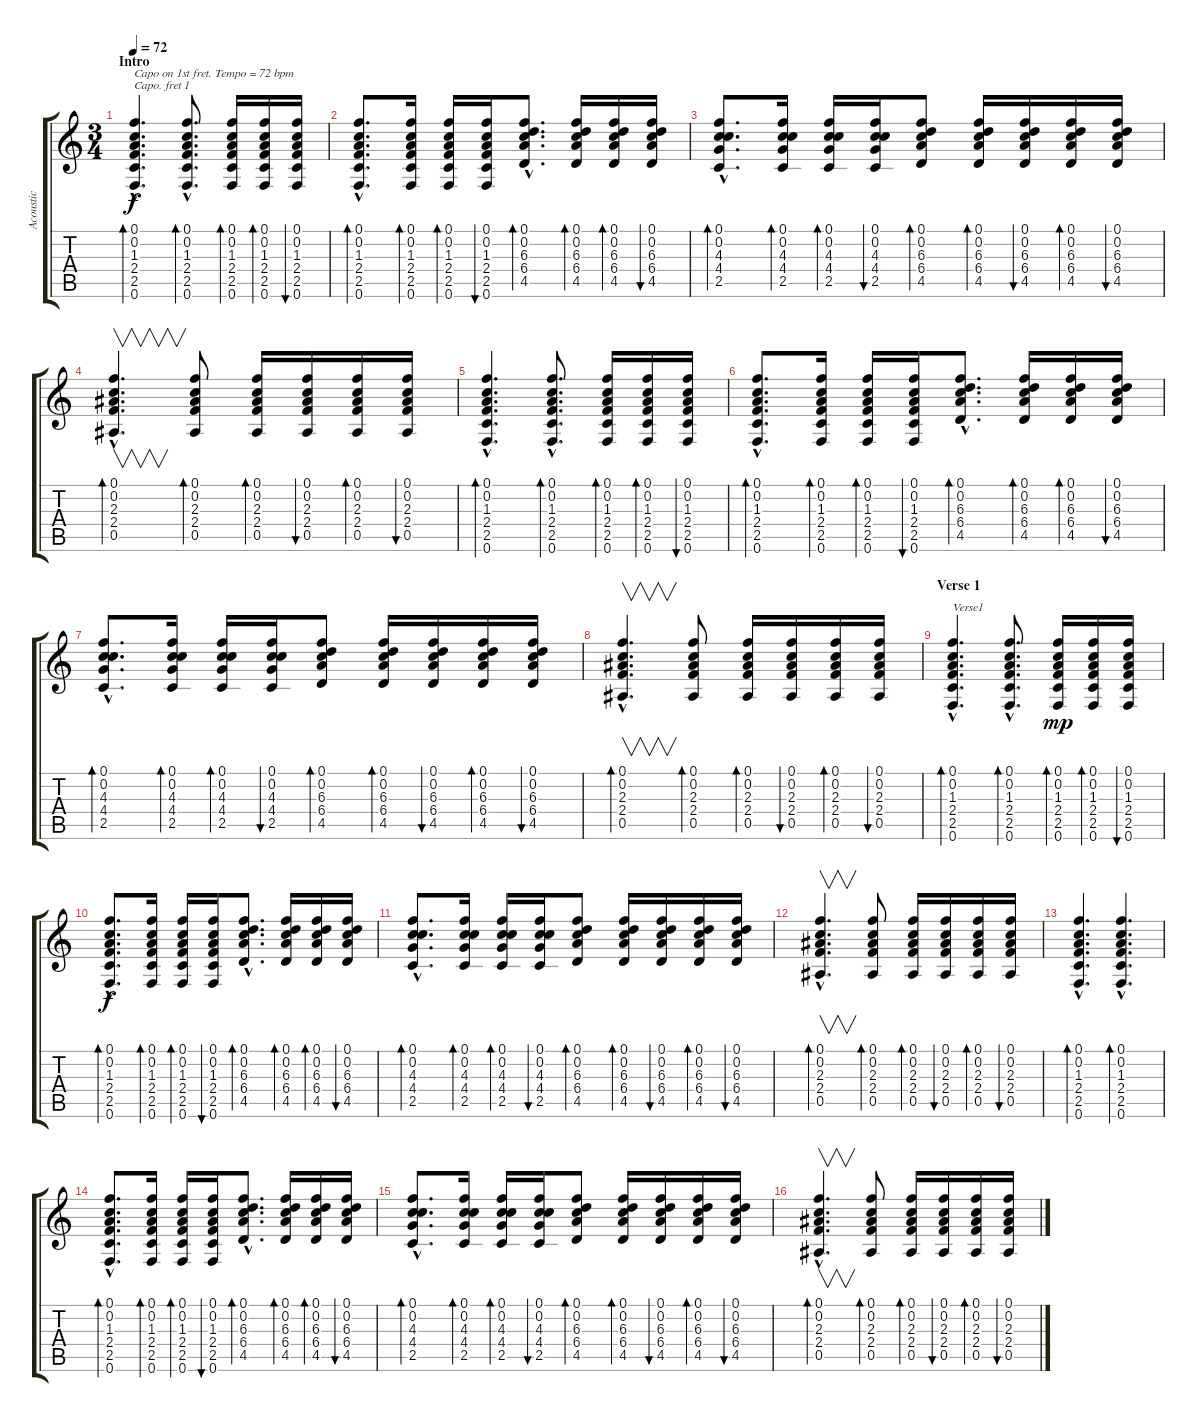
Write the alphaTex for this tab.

\track ("Acoustic" "Acoustic") {instrument electricguitarclean}
\staff {score tabs}
\capo 1
\tuning (E4 B3 G3 D3 A2 E2) {hide}
\ts (3 4)
\section ("" "Intro")
\tempo 72
\clef g2
\ks c
(0.1{hac} 0.2{hac} 1.3{hac} 2.4{hac} 2.5{hac} 0.6{hac}).4{d bd 60 txt "Capo on 1st fret. Tempo = 72 bpm" dy f instrument electricguitarclean} (0.1{hac} 0.2{hac} 1.3{hac} 2.4{hac} 2.5{hac} 0.6{hac}).8{d bd 60} (0.1 0.2 1.3 2.4 2.5 0.6).16{bd 30} (0.1 0.2 1.3 2.4 2.5 0.6).16{bd 30} (0.1 0.2 1.3 2.4 2.5 0.6).16{bu 30} |
(0.1{hac} 0.2{hac} 1.3{hac} 2.4{hac} 2.5{hac} 0.6{hac}).8{d bd 30} (0.1 0.2 1.3 2.4 2.5 0.6).16{bd 30} (0.1 0.2 1.3 2.4 2.5 0.6).16{bd 30} (0.1 0.2 1.3 2.4 2.5 0.6).16{bu 30} (0.1{hac} 0.2{hac} 6.3{hac} 6.4{hac} 4.5{hac}).8{d bd 30} (0.1 0.2 6.3 6.4 4.5).16{bd 30} (0.1 0.2 6.3 6.4 4.5).16{bd 30} (0.1 0.2 6.3 6.4 4.5).16{bu 30} |
(0.1{hac} 0.2{hac} 4.3{hac} 4.4{hac} 2.5{hac}).8{d bd 30} (0.1 0.2 4.3 4.4 2.5).16{bd 30} (0.1 0.2 4.3 4.4 2.5).16{bd 30} (0.1 0.2 4.3 4.4 2.5).16{bu 30} (0.1 0.2 6.3 6.4 4.5).8{bd 30} (0.1 0.2 6.3 6.4 4.5).16{bd 30} (0.1 0.2 6.3 6.4 4.5).16{bu 30} (0.1 0.2 6.3 6.4 4.5).16{bd 30} (0.1 0.2 6.3 6.4 4.5).16{bu 30} |
(0.1{hac} 0.2{hac} 2.3{hac} 2.4{hac} 0.5{hac}).4{v d bd 30} (0.1 0.2 2.3 2.4 0.5).8{bd 30} (0.1 0.2 2.3 2.4 0.5).16{bd 30} (0.1 0.2 2.3 2.4 0.5).16{bu 30} (0.1 0.2 2.3 2.4 0.5).16{bd 30} (0.1 0.2 2.3 2.4 0.5).16{bu 30} |
(0.1{hac} 0.2{hac} 1.3{hac} 2.4{hac} 2.5{hac} 0.6{hac}).4{d bd 60} (0.1{hac} 0.2{hac} 1.3{hac} 2.4{hac} 2.5{hac} 0.6{hac}).8{d bd 60} (0.1 0.2 1.3 2.4 2.5 0.6).16{bd 30} (0.1 0.2 1.3 2.4 2.5 0.6).16{bd 30} (0.1 0.2 1.3 2.4 2.5 0.6).16{bu 30} |
(0.1{hac} 0.2{hac} 1.3{hac} 2.4{hac} 2.5{hac} 0.6{hac}).8{d bd 30} (0.1 0.2 1.3 2.4 2.5 0.6).16{bd 30} (0.1 0.2 1.3 2.4 2.5 0.6).16{bd 30} (0.1 0.2 1.3 2.4 2.5 0.6).16{bu 30} (0.1{hac} 0.2{hac} 6.3{hac} 6.4{hac} 4.5{hac}).8{d bd 30} (0.1 0.2 6.3 6.4 4.5).16{bd 30} (0.1 0.2 6.3 6.4 4.5).16{bd 30} (0.1 0.2 6.3 6.4 4.5).16{bu 30} |
(0.1{hac} 0.2{hac} 4.3{hac} 4.4{hac} 2.5{hac}).8{d bd 30} (0.1 0.2 4.3 4.4 2.5).16{bd 30} (0.1 0.2 4.3 4.4 2.5).16{bd 30} (0.1 0.2 4.3 4.4 2.5).16{bu 30} (0.1 0.2 6.3 6.4 4.5).8{bd 30} (0.1 0.2 6.3 6.4 4.5).16{bd 30} (0.1 0.2 6.3 6.4 4.5).16{bu 30} (0.1 0.2 6.3 6.4 4.5).16{bd 30} (0.1 0.2 6.3 6.4 4.5).16{bu 30} |
(0.1{hac} 0.2{hac} 2.3{hac} 2.4{hac} 0.5{hac}).4{v d bd 30} (0.1 0.2 2.3 2.4 0.5).8{bd 30} (0.1 0.2 2.3 2.4 0.5).16{bd 30} (0.1 0.2 2.3 2.4 0.5).16{bu 30} (0.1 0.2 2.3 2.4 0.5).16{bd 30} (0.1 0.2 2.3 2.4 0.5).16{bu 30} |
\section ("" "Verse 1")
(0.1{hac} 0.2{hac} 1.3{hac} 2.4{hac} 2.5{hac} 0.6{hac}).4{d bd 60 txt "Verse1"} (0.1{hac} 0.2{hac} 1.3{hac} 2.4{hac} 2.5{hac} 0.6{hac}).8{d bd 60} (0.1 0.2 1.3 2.4 2.5 0.6).16{bd 30 dy mp} (0.1 0.2 1.3 2.4 2.5 0.6).16{bd 30} (0.1 0.2 1.3 2.4 2.5 0.6).16{bu 30} |
(0.1{hac} 0.2{hac} 1.3{hac} 2.4{hac} 2.5{hac} 0.6{hac}).8{d bd 30 dy f} (0.1 0.2 1.3 2.4 2.5 0.6).16{bd 30} (0.1 0.2 1.3 2.4 2.5 0.6).16{bd 30} (0.1 0.2 1.3 2.4 2.5 0.6).16{bu 30} (0.1{hac} 0.2{hac} 6.3{hac} 6.4{hac} 4.5{hac}).8{d bd 30} (0.1 0.2 6.3 6.4 4.5).16{bd 30} (0.1 0.2 6.3 6.4 4.5).16{bd 30} (0.1 0.2 6.3 6.4 4.5).16{bu 30} |
(0.1{hac} 0.2{hac} 4.3{hac} 4.4{hac} 2.5{hac}).8{d bd 30} (0.1 0.2 4.3 4.4 2.5).16{bd 30} (0.1 0.2 4.3 4.4 2.5).16{bd 30} (0.1 0.2 4.3 4.4 2.5).16{bu 30} (0.1 0.2 6.3 6.4 4.5).8{bd 30} (0.1 0.2 6.3 6.4 4.5).16{bd 30} (0.1 0.2 6.3 6.4 4.5).16{bu 30} (0.1 0.2 6.3 6.4 4.5).16{bd 30} (0.1 0.2 6.3 6.4 4.5).16{bu 30} |
(0.1{hac} 0.2{hac} 2.3{hac} 2.4{hac} 0.5{hac}).4{v d bd 30} (0.1 0.2 2.3 2.4 0.5).8{bd 30} (0.1 0.2 2.3 2.4 0.5).16{bd 30} (0.1 0.2 2.3 2.4 0.5).16{bu 30} (0.1 0.2 2.3 2.4 0.5).16{bd 30} (0.1 0.2 2.3 2.4 0.5).16{bu 30} |
(0.1{hac} 0.2{hac} 1.3{hac} 2.4{hac} 2.5{hac} 0.6{hac}).4{d bd 60} (0.1{hac} 0.2{hac} 1.3{hac} 2.4{hac} 2.5{hac} 0.6{hac}).4{d bd 60} |
(0.1{hac} 0.2{hac} 1.3{hac} 2.4{hac} 2.5{hac} 0.6{hac}).8{d bd 30} (0.1 0.2 1.3 2.4 2.5 0.6).16{bd 30} (0.1 0.2 1.3 2.4 2.5 0.6).16{bd 30} (0.1 0.2 1.3 2.4 2.5 0.6).16{bu 30} (0.1{hac} 0.2{hac} 6.3{hac} 6.4{hac} 4.5{hac}).8{d bd 30} (0.1 0.2 6.3 6.4 4.5).16{bd 30} (0.1 0.2 6.3 6.4 4.5).16{bd 30} (0.1 0.2 6.3 6.4 4.5).16{bu 30} |
(0.1{hac} 0.2{hac} 4.3{hac} 4.4{hac} 2.5{hac}).8{d bd 30} (0.1 0.2 4.3 4.4 2.5).16{bd 30} (0.1 0.2 4.3 4.4 2.5).16{bd 30} (0.1 0.2 4.3 4.4 2.5).16{bu 30} (0.1 0.2 6.3 6.4 4.5).8{bd 30} (0.1 0.2 6.3 6.4 4.5).16{bd 30} (0.1 0.2 6.3 6.4 4.5).16{bu 30} (0.1 0.2 6.3 6.4 4.5).16{bd 30} (0.1 0.2 6.3 6.4 4.5).16{bu 30} |
(0.1{hac} 0.2{hac} 2.3{hac} 2.4{hac} 0.5{hac}).4{v d bd 30} (0.1 0.2 2.3 2.4 0.5).8{bd 30} (0.1 0.2 2.3 2.4 0.5).16{bd 30} (0.1 0.2 2.3 2.4 0.5).16{bu 30} (0.1 0.2 2.3 2.4 0.5).16{bd 30} (0.1 0.2 2.3 2.4 0.5).16{bu 30}
